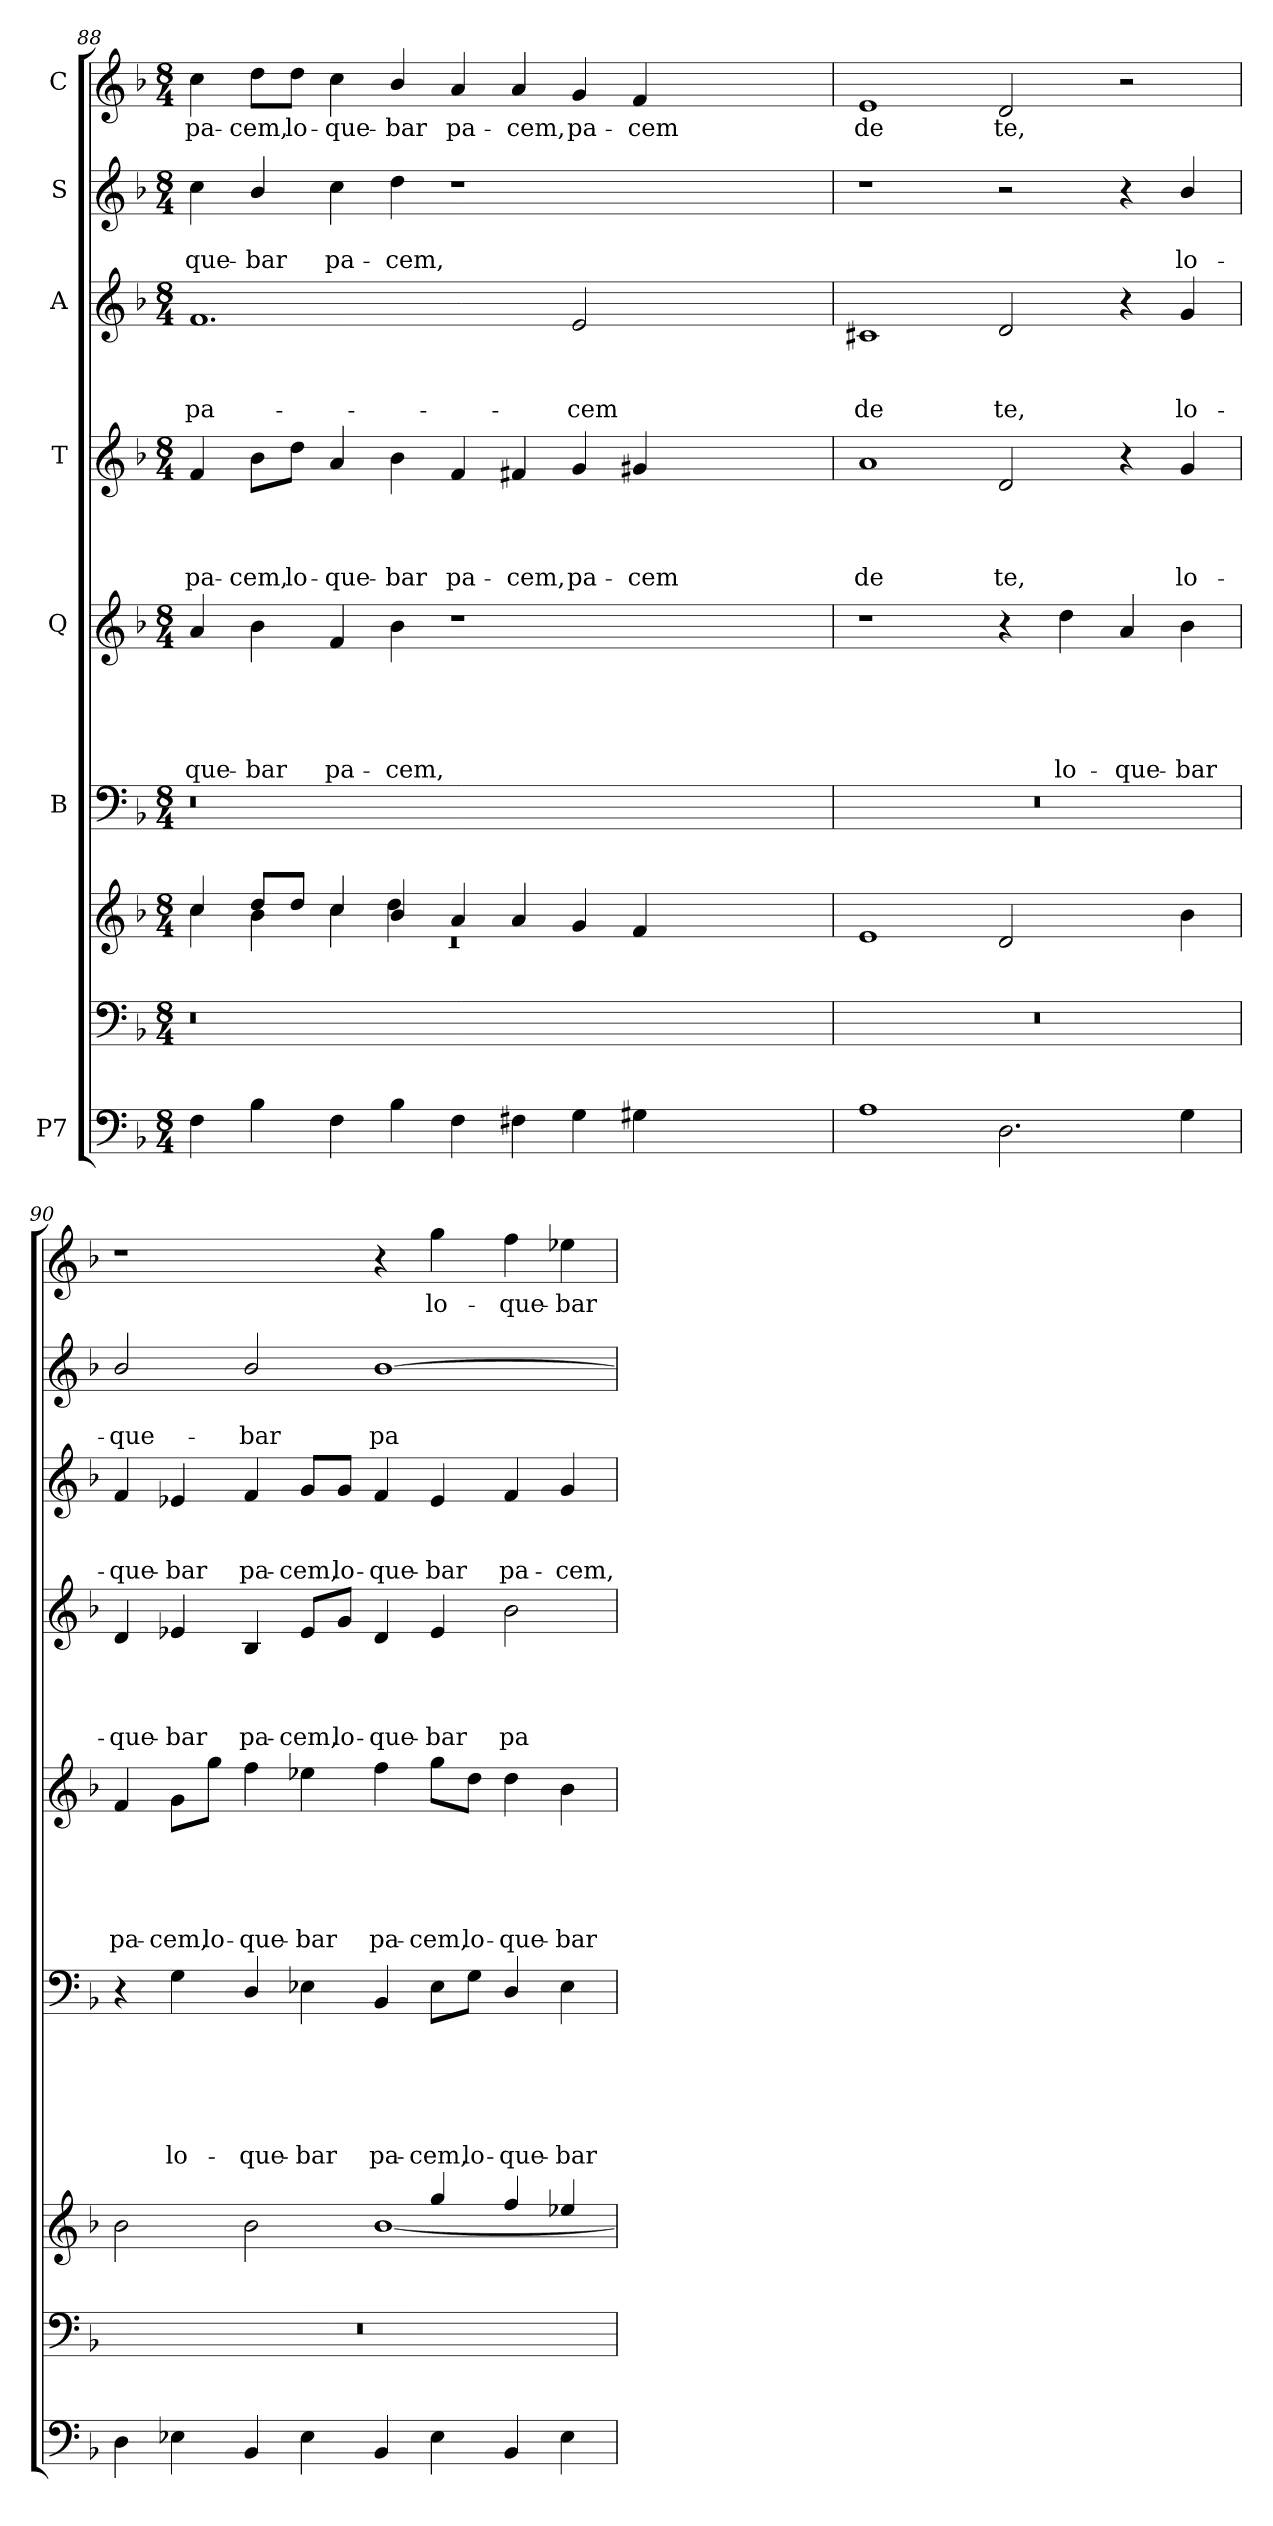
**kern	**kern	**kern	**kern	**text	**text	**text	**text	**text	**text	**kern	**text	**text	**text	**text	**text	**kern	**text	**text	**text	**text	**kern	**text	**text	**text	**kern	**text	**text	**kern	**text
*part7	*part7	*part7	*part6	*part6	*part6	*part6	*part6	*part6	*part6	*part5	*part5	*part5	*part5	*part5	*part5	*part4	*part4	*part4	*part4	*part4	*part3	*part3	*part3	*part3	*part2	*part2	*part2	*part1	*part1
*staff9	*staff8	*staff7	*staff6	*staff6	*staff6	*staff6	*staff6	*staff6	*staff6	*staff5	*staff5	*staff5	*staff5	*staff5	*staff5	*staff4	*staff4	*staff4	*staff4	*staff4	*staff3	*staff3	*staff3	*staff3	*staff2	*staff2	*staff2	*staff1	*staff1
*I"P7	*	*	*I"B	*	*	*	*	*	*	*I"Q	*	*	*	*	*	*I"T	*	*	*	*	*I"A	*	*	*	*I"S	*	*	*I"C	*
*clefF4	*clefF4	*clefG2	*clefF4	*	*	*	*	*	*	*clefG2	*	*	*	*	*	*clefG2	*	*	*	*	*clefG2	*	*	*	*clefG2	*	*	*clefG2	*
*	*	*	*	*	*	*	*	*	*	*ITrd7c12	*	*	*	*	*	*ITrd7c12	*	*	*	*	*	*	*	*	*	*	*	*	*
*k[b-]	*k[b-]	*k[b-]	*k[b-]	*	*	*	*	*	*	*k[b-]	*	*	*	*	*	*k[b-]	*	*	*	*	*k[b-]	*	*	*	*k[b-]	*	*	*k[b-]	*
*F:	*F:	*F:	*F:	*	*	*	*	*	*	*F:	*	*	*	*	*	*F:	*	*	*	*	*F:	*	*	*	*F:	*	*	*F:	*
*M8/4	*M8/4	*M8/4	*M8/4	*	*	*	*	*	*	*M8/4	*	*	*	*	*	*M8/4	*	*	*	*	*M8/4	*	*	*	*M8/4	*	*	*M8/4	*
=88	=88	=88	=88	=88	=88	=88	=88	=88	=88	=88	=88	=88	=88	=88	=88	=88	=88	=88	=88	=88	=88	=88	=88	=88	=88	=88	=88	=88	=88
*	*	*^	*	*	*	*	*	*	*	*	*	*	*	*	*	*	*	*	*	*	*	*	*	*	*	*	*	*	*
!	!	!	!	!	!	!	!	!	!	!	!	!	!	!	!	!LO:LY:b	!	!	!	!	!LO:LY:b	!	!	!	!LO:LY:b	!	!	!LO:LY:b	!	!LO:LY:b
4F\	0r	4cc/	4cc\	0r	.	.	.	.	.	.	4A/	.	.	.	.	-que-	4F/	.	.	.	pa-	1.f	.	.	pa-	4cc\	.	-que-	4cc\	pa-
!	!	!	!	!	!	!	!	!	!	!	!	!	!	!	!	!LO:LY:b	!	!	!	!	!LO:LY:b	!	!	!	!	!	!	!LO:LY:b	!	!LO:LY:b
4B-\	.	8dd/L	4b-\	.	.	.	.	.	.	.	4B-\	.	.	.	.	-bar	8B-\L	.	.	.	-cem,	.	.	.	.	4b-/	.	-bar	8dd\L	-cem,
!	!	!	!	!	!	!	!	!	!	!	!	!	!	!	!	!	!	!	!	!	!LO:LY:b	!	!	!	!	!	!	!	!	!LO:LY:b
.	.	8dd/J	.	.	.	.	.	.	.	.	.	.	.	.	.	.	8d\J	.	.	.	lo-	.	.	.	.	.	.	.	8dd\J	lo-
!	!	!	!	!	!	!	!	!	!	!	!	!	!	!	!	!LO:LY:b	!	!	!	!	!LO:LY:b	!	!	!	!	!	!	!LO:LY:b	!	!LO:LY:b
4F\	.	4cc/	4cc\	.	.	.	.	.	.	.	4F/	.	.	.	.	pa-	4A/	.	.	.	-que-	.	.	.	.	4cc\	.	pa-	4cc\	-que-
!	!	!	!	!	!	!	!	!	!	!	!	!	!	!	!	!LO:LY:b	!	!	!	!	!LO:LY:b	!	!	!	!	!	!	!LO:LY:b	!	!LO:LY:b
4B-\	.	4b-/	4dd\	.	.	.	.	.	.	.	4B-\	.	.	.	.	-cem,	4B-\	.	.	.	-bar	.	.	.	.	4dd\	.	-cem,	4b-/	-bar
!	!	!	!	!	!	!	!	!	!	!	!	!	!	!	!	!	!	!	!	!	!LO:LY:b	!	!	!	!	!	!	!	!	!LO:LY:b
4F\	.	4a/	0rc	.	.	.	.	.	.	.	1r	.	.	.	.	.	4F/	.	.	.	pa-	.	.	.	.	1r	.	.	4a/	pa-
!	!	!	!	!	!	!	!	!	!	!	!	!	!	!	!	!	!	!	!	!	!LO:LY:b	!	!	!	!	!	!	!	!	!LO:LY:b
4F#X\	.	4a/	.	.	.	.	.	.	.	.	.	.	.	.	.	.	4F#X/	.	.	.	-cem,	.	.	.	.	.	.	.	4a/	-cem,
!	!	!	!	!	!	!	!	!	!	!	!	!	!	!	!	!	!	!	!	!	!LO:LY:b	!	!	!	!LO:LY:b	!	!	!	!	!LO:LY:b
4G\	.	4g/	.	.	.	.	.	.	.	.	.	.	.	.	.	.	4G/	.	.	.	pa-	2e/	.	.	-cem	.	.	.	4g/	pa-
!	!	!	!	!	!	!	!	!	!	!	!	!	!	!	!	!	!	!	!	!	!LO:LY:b	!	!	!	!	!	!	!	!	!LO:LY:b
4G#X\	.	4f/	.	.	.	.	.	.	.	.	.	.	.	.	.	.	4G#X/	.	.	.	-cem	.	.	.	.	.	.	.	4f/	-cem
1ryy	1ryy	1ryy	.	1ryy	.	.	.	.	.	.	1ryy	.	.	.	.	.	1ryy	.	.	.	.	1ryy	.	.	.	1ryy	.	.	1ryy	.
!!LO:PB:g=z
=89	=89	=89	=89	=89	=89	=89	=89	=89	=89	=89	=89	=89	=89	=89	=89	=89	=89	=89	=89	=89	=89	=89	=89	=89	=89	=89	=89	=89	=89	=89
!	!	!	!	!	!	!	!	!	!	!	!	!	!	!	!	!	!	!	!	!	!LO:LY:b	!	!	!	!LO:LY:b	!	!	!	!	!LO:LY:b
1A	0r	1e	1..ryy	0r	.	.	.	.	.	.	1r	.	.	.	.	.	1A	.	.	.	de	1c#X	.	.	de	1r	.	.	1e	de
!	!	!	!	!	!	!	!	!	!	!	!	!	!	!	!	!	!	!	!	!	!LO:LY:b	!	!	!	!LO:LY:b	!	!	!	!	!LO:LY:b
2.D\	.	2d/	.	.	.	.	.	.	.	.	4r	.	.	.	.	.	2D/	.	.	.	te,	2d/	.	.	te,	2r	.	.	2d/	te,
!	!	!	!	!	!	!	!	!	!	!	!	!	!	!	!	!LO:LY:b	!	!	!	!	!	!	!	!	!	!	!	!	!	!
.	.	.	.	.	.	.	.	.	.	.	4d\	.	.	.	.	lo-	.	.	.	.	.	.	.	.	.	.	.	.	.	.
!	!	!	!	!	!	!	!	!	!	!	!	!	!	!	!	!LO:LY:b	!	!	!	!	!	!	!	!	!	!	!	!	!	!
.	.	2ryy	.	.	.	.	.	.	.	.	4A/	.	.	.	.	-que-	4r	.	.	.	.	4r	.	.	.	4r	.	.	2r	.
!	!	!	!	!	!	!	!	!	!	!	!	!	!	!	!	!LO:LY:b	!	!	!	!	!LO:LY:b	!	!	!	!LO:LY:b	!	!	!LO:LY:b	!	!
4G\	.	.	4b-\	.	.	.	.	.	.	.	4B-\	.	.	.	.	-bar	4G/	.	.	.	lo-	4g/	.	.	lo-	4b-/	.	lo-	.	.
=90	=90	=90	=90	=90	=90	=90	=90	=90	=90	=90	=90	=90	=90	=90	=90	=90	=90	=90	=90	=90	=90	=90	=90	=90	=90	=90	=90	=90	=90	=90
!	!	!	!	!	!	!	!	!	!	!	!	!	!	!	!	!LO:LY:b	!	!	!	!	!LO:LY:b	!	!	!	!LO:LY:b	!	!	!LO:LY:b	!	!
4D\	0r	1ryy	2b-\	4r	.	.	.	.	.	.	4F/	.	.	.	.	pa-	4D/	.	.	.	-que-	4f/	.	.	-que-	2b-/	.	-que-	1r	.
!	!	!	!	!	!	!	!	!	!	!LO:LY:b	!	!	!	!	!	!LO:LY:b	!	!	!	!	!LO:LY:b	!	!	!	!LO:LY:b	!	!	!	!	!
4E-X\	.	.	.	4G\	.	.	.	.	.	lo-	8G\L	.	.	.	.	-cem,	4E-X/	.	.	.	-bar	4e-X/	.	.	-bar	.	.	.	.	.
!	!	!	!	!	!	!	!	!	!	!	!	!	!	!	!	!LO:LY:b	!	!	!	!	!	!	!	!	!	!	!	!	!	!
.	.	.	.	.	.	.	.	.	.	.	8g\J	.	.	.	.	lo-	.	.	.	.	.	.	.	.	.	.	.	.	.	.
!	!	!	!	!	!	!	!	!	!	!LO:LY:b	!	!	!	!	!	!LO:LY:b	!	!	!	!	!LO:LY:b	!	!	!	!LO:LY:b	!	!	!LO:LY:b	!	!
4BB-/	.	.	2b-\	4D/	.	.	.	.	.	-que-	4f\	.	.	.	.	-que-	4BB-/	.	.	.	pa-	4f/	.	.	pa-	2b-/	.	-bar	.	.
!	!	!	!	!	!	!	!	!	!	!LO:LY:b	!	!	!	!	!	!LO:LY:b	!	!	!	!	!LO:LY:b	!	!	!	!LO:LY:b	!	!	!	!	!
4E-\	.	.	.	4E-X\	.	.	.	.	.	-bar	4e-X\	.	.	.	.	-bar	8E-/L	.	.	.	-cem,	8g/L	.	.	-cem,	.	.	.	.	.
!	!	!	!	!	!	!	!	!	!	!	!	!	!	!	!	!	!	!	!	!	!LO:LY:b	!	!	!	!LO:LY:b	!	!	!	!	!
.	.	.	.	.	.	.	.	.	.	.	.	.	.	.	.	.	8G/J	.	.	.	lo-	8g/J	.	.	lo-	.	.	.	.	.
!	!	!	!	!	!	!	!	!	!	!LO:LY:b	!	!	!	!	!	!LO:LY:b	!	!	!	!	!LO:LY:b	!	!	!	!LO:LY:b	!	!	!LO:LY:b	!	!
4BB-/	.	4ryy	[<1b-	4BB-/	.	.	.	.	.	pa-	4f\	.	.	.	.	pa-	4D/	.	.	.	-que-	4f/	.	.	-que-	[<1b-	.	pa-	4r	.
!	!	!	!	!	!	!	!	!	!	!LO:LY:b	!	!	!	!	!	!LO:LY:b	!	!	!	!	!LO:LY:b	!	!	!	!LO:LY:b	!	!	!	!	!LO:LY:b
4E-\	.	4gg/	.	8E-i\L	.	.	.	.	.	-cem,	8g\L	.	.	.	.	-cem,	4E-i/	.	.	.	-bar	4e-i/	.	.	-bar	.	.	.	4gg\	lo-
!	!	!	!	!	!	!	!	!	!	!LO:LY:b	!	!	!	!	!	!LO:LY:b	!	!	!	!	!	!	!	!	!	!	!	!	!	!
.	.	.	.	8G\J	.	.	.	.	.	lo-	8d\J	.	.	.	.	lo-	.	.	.	.	.	.	.	.	.	.	.	.	.	.
!	!	!	!	!	!	!	!	!	!	!LO:LY:b	!	!	!	!	!	!LO:LY:b	!	!	!	!	!LO:LY:b	!	!	!	!LO:LY:b	!	!	!	!	!LO:LY:b
4BB-/	.	4ff/	.	4D/	.	.	.	.	.	-que-	4d\	.	.	.	.	-que-	2B-\	.	.	.	pa-	4f/	.	.	pa-	.	.	.	4ff\	-que-
!	!	!	!	!	!	!	!	!	!	!LO:LY:b	!	!	!	!	!	!LO:LY:b	!	!	!	!	!	!	!	!	!LO:LY:b	!	!	!	!	!LO:LY:b
4E-\	.	4ee-X/	.	4E-\	.	.	.	.	.	-bar	4B-\	.	.	.	.	-bar	.	.	.	.	.	4g/	.	.	-cem,	.	.	.	4ee-X\	-bar
*	*	*v	*v	*	*	*	*	*	*	*	*	*	*	*	*	*	*	*	*	*	*	*	*	*	*	*	*	*	*	*
=	=	=	=	=	=	=	=	=	=	=	=	=	=	=	=	=	=	=	=	=	=	=	=	=	=	=	=	=	=
*-	*-	*-	*-	*-	*-	*-	*-	*-	*-	*-	*-	*-	*-	*-	*-	*-	*-	*-	*-	*-	*-	*-	*-	*-	*-	*-	*-	*-	*-
